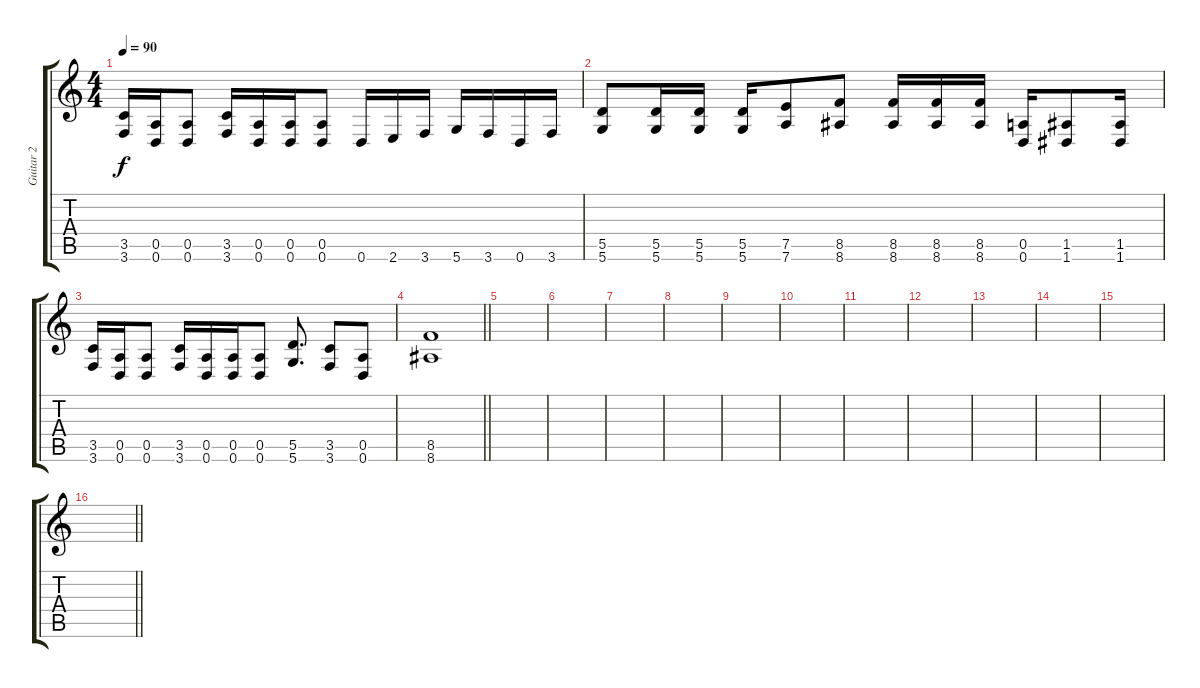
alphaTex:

\track ("Guitar 2" "Guitar 2") {instrument distortionguitar}
\staff {score tabs}
\tuning (E4 B3 G3 D3 A2 D2) {hide}
\ts (4 4)
\tempo 90
\clef g2
\ks c
(3.5 3.6).16{dy f} (0.5 0.6).16 (0.5 0.6).8 (3.5 3.6).16 (0.5 0.6).16 (0.5 0.6).16 (0.5 0.6).8 0.6.16 2.6.16 3.6.16 5.6.16 3.6.16 0.6.16 3.6.16 |
(5.5 5.6).8 (5.5 5.6).16 (5.5 5.6).16 (5.5 5.6).16 (7.5 7.6).8 (8.5 8.6).8 (8.5 8.6).16 (8.5 8.6).16 (8.5 8.6).16 (0.5 0.6).16 (1.5 1.6).8 (1.5 1.6).16 |
(3.5 3.6).16 (0.5 0.6).16 (0.5 0.6).8 (3.5 3.6).16 (0.5 0.6).16 (0.5 0.6).16 (0.5 0.6).8 (5.5 5.6).8{d} (3.5 3.6).8 (0.5 0.6).8 |
\barLineRight lightlight
(8.5 8.6).1 |
|
|
|
|
|
|
|
|
|
|
|
\barLineRight lightlight
